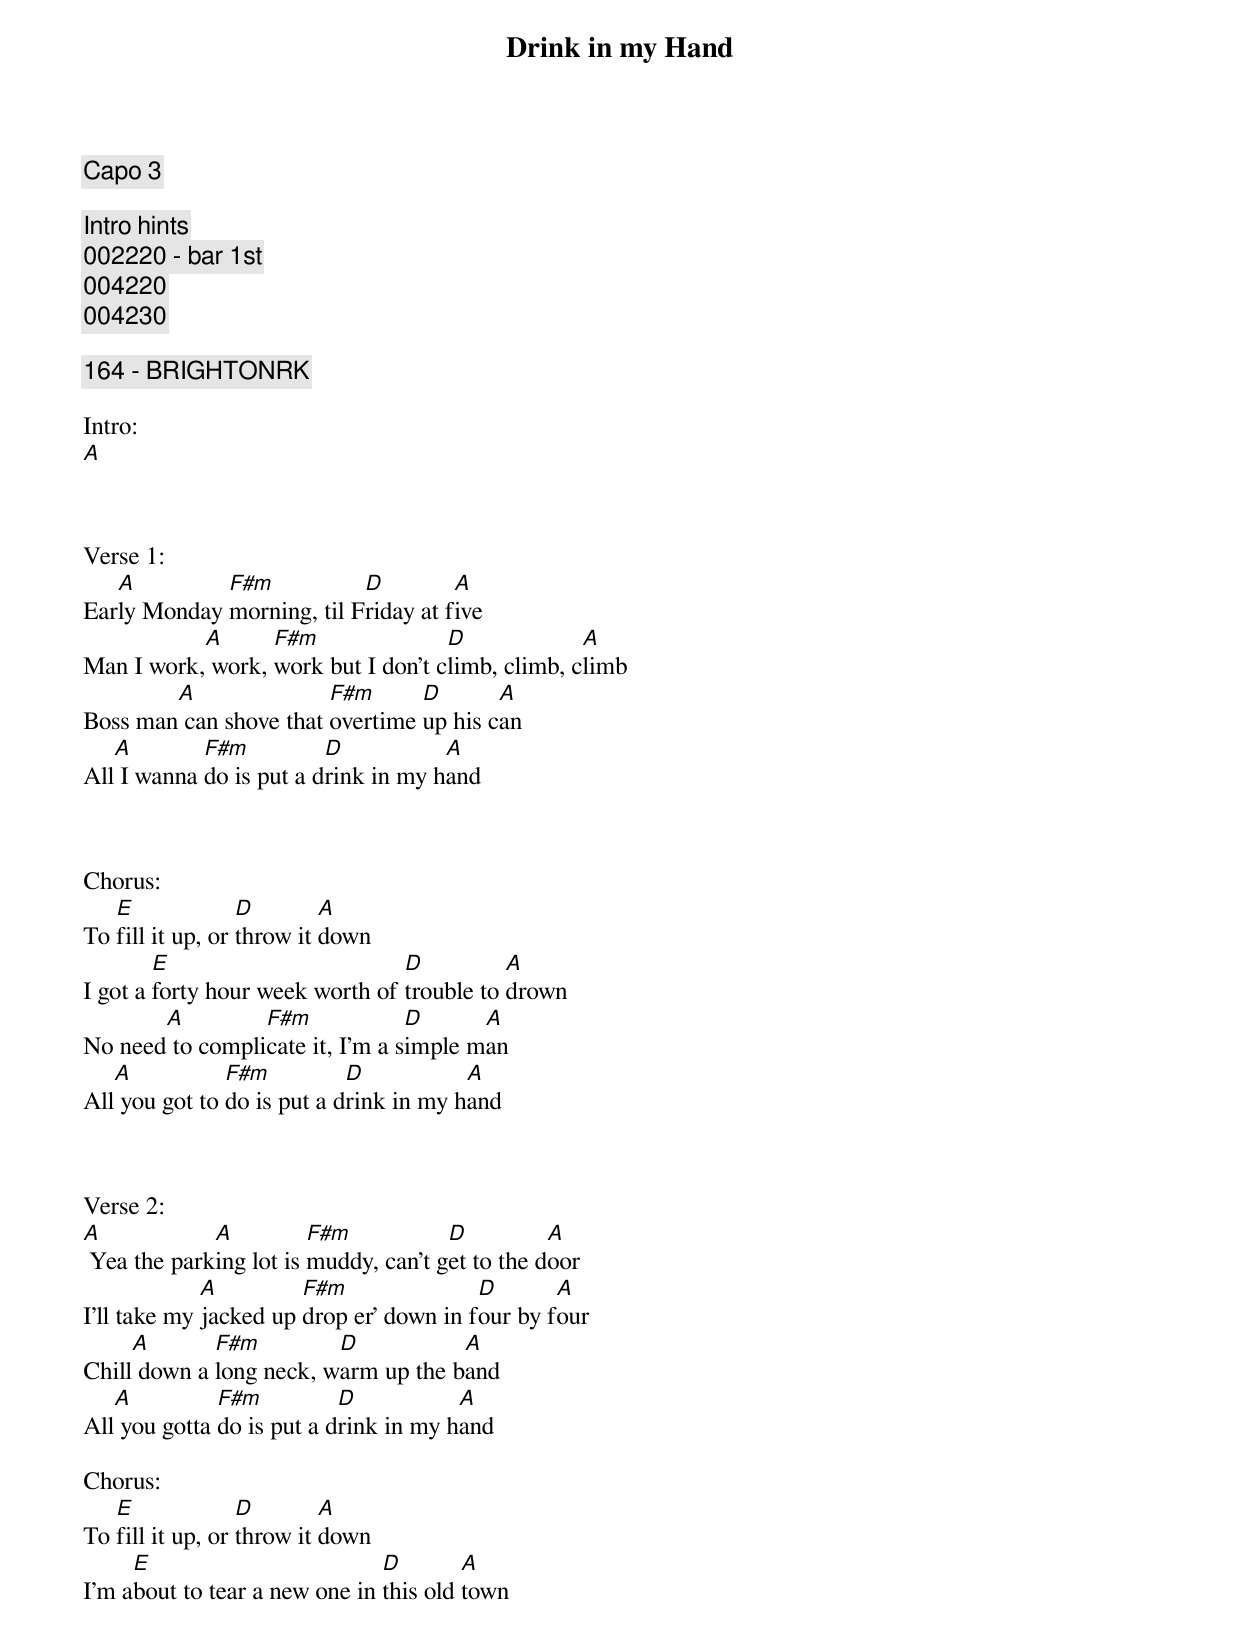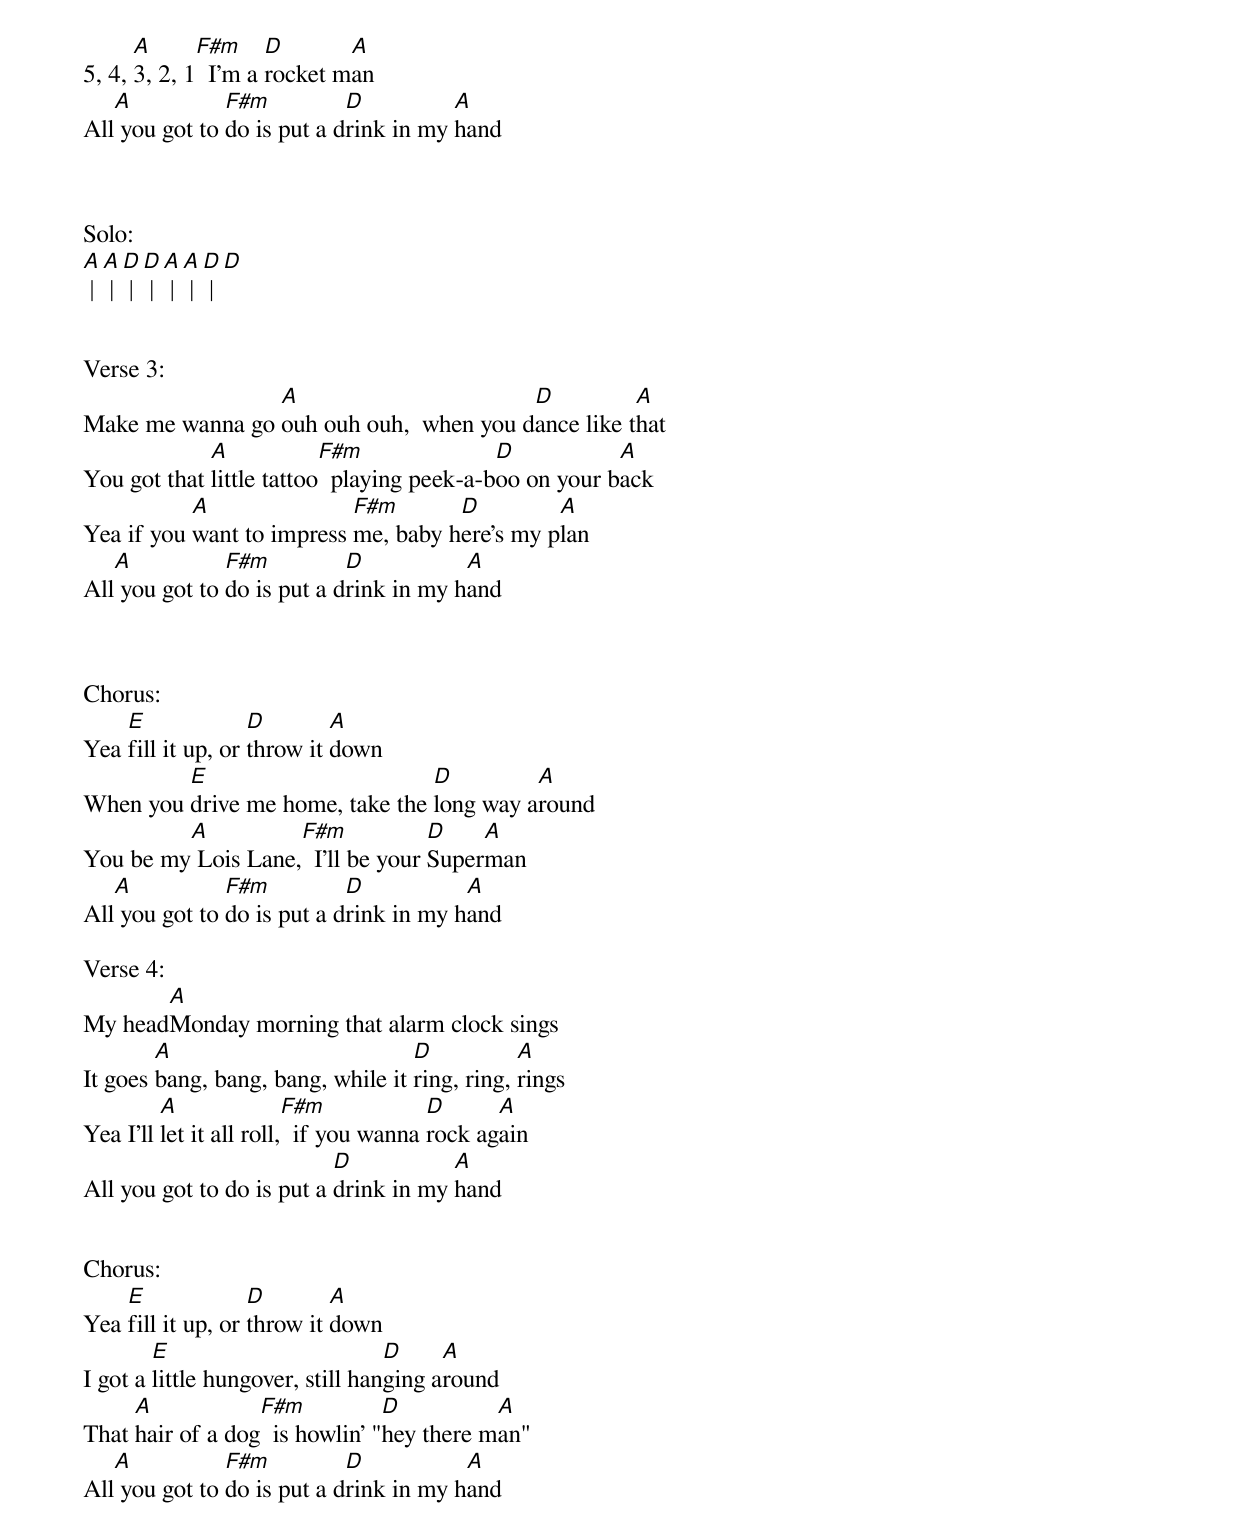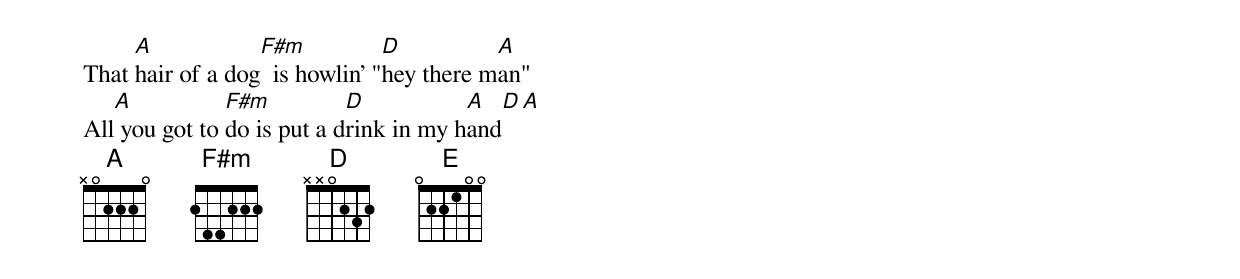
{title:Drink in my Hand}
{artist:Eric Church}
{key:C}
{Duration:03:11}
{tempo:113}
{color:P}

{c:Capo 3}

{c:Intro hints}
{c:002220 - bar 1st}
{c:004220}
{c:004230}

{c:164 - BRIGHTONRK}

Intro:
[A]



Verse 1:
Ear[A]ly Monday [F#m]morning, til F[D]riday at f[A]ive
Man I work,[A] work, [F#m]work but I don't c[D]limb, climb, c[A]limb
Boss man[A] can shove that [F#m]overtime [D]up his c[A]an
All[A] I wanna [F#m]do is put a d[D]rink in my h[A]and



Chorus:
To [E]fill it up, or [D]throw it [A]down
I got a [E]forty hour week worth of [D]trouble to [A]drown
No need[A] to compli[F#m]cate it, I'm a s[D]imple m[A]an
All[A] you got to [F#m]do is put a d[D]rink in my h[A]and



Verse 2:
[A] Yea the park[A]ing lot is [F#m]muddy, can't g[D]et to the d[A]oor
I'll take my [A]jacked up [F#m]drop er' down in f[D]our by f[A]our
Chill[A] down a [F#m]long neck, w[D]arm up the b[A]and
All[A] you gotta [F#m]do is put a d[D]rink in my h[A]and

Chorus:
To [E]fill it up, or [D]throw it [A]down
I'm a[E]bout to tear a new one in [D]this old [A]town
5, 4, [A]3, 2, 1[F#m]  I'm a [D]rocket m[A]an
All[A] you got to [F#m]do is put a d[D]rink in my [A]hand



Solo:
[A] | [A] | [D] | [D] | [A] | [A] | [D] | [D]


Verse 3:
Make me wanna go [A]ouh ouh ouh,  when you d[D]ance like t[A]hat
You got that [A]little tattoo[F#m]  playing peek-a-b[D]oo on your b[A]ack
Yea if you [A]want to impress [F#m]me, baby h[D]ere's my p[A]lan
All[A] you got to [F#m]do is put a d[D]rink in my h[A]and



Chorus:
Yea [E]fill it up, or [D]throw it [A]down
When you [E]drive me home, take the [D]long way a[A]round
You be my[A] Lois Lane,[F#m]  I'll be your [D]Super[A]man
All[A] you got to [F#m]do is put a d[D]rink in my h[A]and

Verse 4:
My head[A]Monday morning that alarm clock sings
It goes [A]bang, bang, bang, while it [D]ring, ring, [A]rings
Yea I'll [A]let it all roll,[F#m]  if you wanna [D]rock ag[A]ain
All you got to do is put a [D]drink in my [A]hand


Chorus:
Yea [E]fill it up, or [D]throw it [A]down
I got a [E]little hungover, still han[D]ging a[A]round
That [A]hair of a dog[F#m]  is howlin' "[D]hey there m[A]an"
All[A] you got to [F#m]do is put a d[D]rink in my h[A]and
That [A]hair of a dog[F#m]  is howlin' "[D]hey there m[A]an"
All[A] you got to [F#m]do is put a d[D]rink in my h[A]and[D][A]
